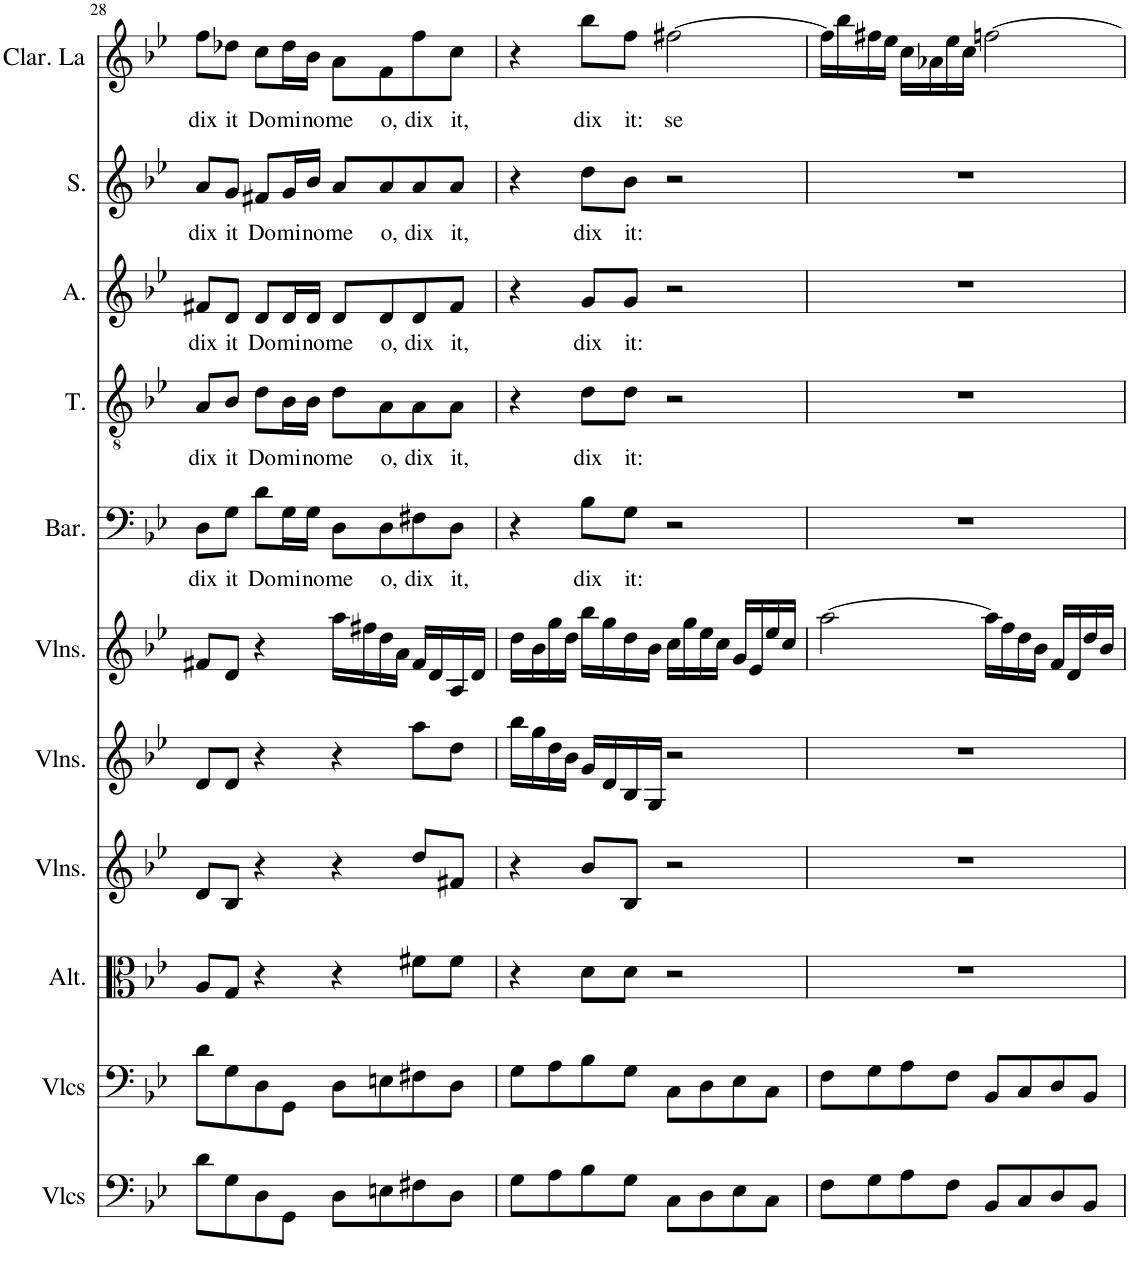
**kern	**kern	**kern	**kern	**kern	**kern	**kern	**text	**kern	**text	**kern	**text	**kern	**text	**kern	**text
*part11	*part10	*part9	*part8	*part7	*part6	*part5	*part5	*part4	*part4	*part3	*part3	*part2	*part2	*part1	*part1
*staff11	*staff10	*staff9	*staff8	*staff7	*staff6	*staff5	*staff5	*staff4	*staff4	*staff3	*staff3	*staff2	*staff2	*staff1	*staff1
*I"Violoncelles, Continuo	*I"Violoncelles, Violoncello	*I"Altos, Viola II	*I"Violons, Viola I	*I"Violons, Violin II	*I"Violons, Violin I	*I"Baryton, Bass	*	*I"Ténor, Tenor	*	*I"Alto, Alto	*	*I"Soprano, Soprano II	*	*I"Clarinette en La, Soprano I	*
*I'Vlcs	*I'Vlcs	*I'Alt.	*I'Vlns.	*I'Vlns.	*I'Vlns.	*I'Bar.	*	*I'T.	*	*I'A.	*	*I'S.	*	*I'Clar. La	*
!!LO:PB:g=z
*clefF4	*clefF4	*clefC3	*clefG2	*clefG2	*clefG2	*clefF4	*	*clefGv2	*	*clefG2	*	*clefG2	*	*clefG2	*
*	*	*	*	*	*	*	*	*	*	*	*	*	*	*Trd2c3	*
*k[b-e-]	*k[b-e-]	*k[b-e-]	*k[b-e-]	*k[b-e-]	*k[b-e-]	*k[b-e-]	*	*k[b-e-]	*	*k[b-e-]	*	*k[b-e-]	*	*k[b-e-]	*
*M4/4	*M4/4	*M4/4	*M4/4	*M4/4	*M4/4	*M4/4	*	*M4/4	*	*M4/4	*	*M4/4	*	*M4/4	*
=28	=28	=28	=28	=28	=28	=28	=28	=28	=28	=28	=28	=28	=28	=28	=28
!	!	!	!	!	!	!	!LO:LY:b	!	!LO:LY:b	!	!LO:LY:b	!	!LO:LY:b	!	!LO:LY:b
8d\L	8d\L	8A/L	8d/L	8d/L	8f#X/L	8D\L	dix	8A/L	dix	8f#X/L	dix	8a/L	dix	8ff\L	dix
!	!	!	!	!	!	!	!LO:LY:b	!	!LO:LY:b	!	!LO:LY:b	!	!LO:LY:b	!	!LO:LY:b
8G\	8G\	8G/J	8B-/J	8d/J	8d/J	8G\J	it	8B-/J	it	8d/J	it	8g/J	it	8dd-X\J	it
!	!	!	!	!	!	!	!LO:LY:b	!	!LO:LY:b	!	!LO:LY:b	!	!LO:LY:b	!	!LO:LY:b
8D\	8D\	4r	4r	4r	4r	8d\L	Do	8d\L	Do	8d/L	Do	8f#X/L	Do	8cc\L	Do
!	!	!	!	!	!	!	!LO:LY:b	!	!LO:LY:b	!	!LO:LY:b	!	!LO:LY:b	!	!LO:LY:b
8GG\J	8GG\J	.	.	.	.	16G\L	mi	16B-\L	mi	16d/L	mi	16g/L	mi	16dd-\L	mi
!	!	!	!	!	!	!	!LO:LY:b	!	!LO:LY:b	!	!LO:LY:b	!	!LO:LY:b	!	!LO:LY:b
.	.	.	.	.	.	16G\JJ	no	16B-\JJ	no	16d/JJ	no	16b-/JJ	no	16b-\JJ	no
!	!	!	!	!	!	!	!LO:LY:b	!	!LO:LY:b	!	!LO:LY:b	!	!LO:LY:b	!	!LO:LY:b
8D\L	8D\L	4r	4r	4r	16aa\LL	8D\L	me	8d\L	me	8d/L	me	8a/L	me	8a\L	me
.	.	.	.	.	16ff#X\	.	.	.	.	.	.	.	.	.	.
!	!	!	!	!	!	!	!LO:LY:b	!	!LO:LY:b	!	!LO:LY:b	!	!LO:LY:b	!	!LO:LY:b
8En\	8En\	.	.	.	16dd\	8D\	o,	8A\	o,	8d/	o,	8a/	o,	8f\	o,
.	.	.	.	.	16a\JJ	.	.	.	.	.	.	.	.	.	.
!	!	!	!	!	!	!	!LO:LY:b	!	!LO:LY:b	!	!LO:LY:b	!	!LO:LY:b	!	!LO:LY:b
8F#X\	8F#X\	8f#X\L	8dd/L	8aa\L	16f#/LL	8F#X\	dix	8A\	dix	8d/	dix	8a/	dix	8ff\	dix
.	.	.	.	.	16d/	.	.	.	.	.	.	.	.	.	.
!	!	!	!	!	!	!	!LO:LY:b	!	!LO:LY:b	!	!LO:LY:b	!	!LO:LY:b	!	!LO:LY:b
8D\J	8D\J	8f#\J	8f#X/J	8dd\J	16A/	8D\J	it,	8A\J	it,	8f#/J	it,	8a/J	it,	8cc\J	it,
.	.	.	.	.	16d/JJ	.	.	.	.	.	.	.	.	.	.
=29	=29	=29	=29	=29	=29	=29	=29	=29	=29	=29	=29	=29	=29	=29	=29
8G\L	8G\L	4r	4r	16bb-\LL	16dd\LL	4r	.	4r	.	4r	.	4r	.	4r	.
.	.	.	.	16gg\	16b-\	.	.	.	.	.	.	.	.	.	.
8A\	8A\	.	.	16dd\	16gg\	.	.	.	.	.	.	.	.	.	.
.	.	.	.	16b-\JJ	16dd\JJ	.	.	.	.	.	.	.	.	.	.
!	!	!	!	!	!	!	!LO:LY:b	!	!LO:LY:b	!	!LO:LY:b	!	!LO:LY:b	!	!LO:LY:b
8B-\	8B-\	8d\L	8b-/L	16g/LL	16bb-\LL	8B-\L	dix	8d\L	dix	8g/L	dix	8dd\L	dix	8bb-\L	dix
.	.	.	.	16d/	16gg\	.	.	.	.	.	.	.	.	.	.
!	!	!	!	!	!	!	!LO:LY:b	!	!LO:LY:b	!	!LO:LY:b	!	!LO:LY:b	!	!LO:LY:b
8G\J	8G\J	8d\J	8B-/J	16B-/	16dd\	8G\J	it:	8d\J	it:	8g/J	it:	8b-\J	it:	8ff\J	it:
.	.	.	.	16G/JJ	16b-\JJ	.	.	.	.	.	.	.	.	.	.
!	!	!	!	!	!	!	!	!	!	!	!	!	!	!	!LO:LY:b
8C\L	8C\L	2r	2r	2r	16cc\LL	2r	.	2r	.	2r	.	2r	.	[2ff#X\	se
.	.	.	.	.	16gg\	.	.	.	.	.	.	.	.	.	.
8D\	8D\	.	.	.	16ee-\	.	.	.	.	.	.	.	.	.	.
.	.	.	.	.	16cc\JJ	.	.	.	.	.	.	.	.	.	.
8E-\	8E-\	.	.	.	16g/LL	.	.	.	.	.	.	.	.	.	.
.	.	.	.	.	16e-/	.	.	.	.	.	.	.	.	.	.
8C\J	8C\J	.	.	.	16ee-/	.	.	.	.	.	.	.	.	.	.
.	.	.	.	.	16cc/JJ	.	.	.	.	.	.	.	.	.	.
=30	=30	=30	=30	=30	=30	=30	=30	=30	=30	=30	=30	=30	=30	=30	=30
8F\L	8F\L	1r	1r	1r	[2aa\	1r	.	1r	.	1r	.	1r	.	16ff#\LL]	.
.	.	.	.	.	.	.	.	.	.	.	.	.	.	16bb-\	.
8G\	8G\	.	.	.	.	.	.	.	.	.	.	.	.	16ff#X\	.
.	.	.	.	.	.	.	.	.	.	.	.	.	.	16ee-\JJ	.
8A\	8A\	.	.	.	.	.	.	.	.	.	.	.	.	16cc\LL	.
.	.	.	.	.	.	.	.	.	.	.	.	.	.	16a-X\	.
8F\J	8F\J	.	.	.	.	.	.	.	.	.	.	.	.	16ee-\	.
.	.	.	.	.	.	.	.	.	.	.	.	.	.	16cc\JJ	.
8BB-/L	8BB-/L	.	.	.	16aa\LL]	.	.	.	.	.	.	.	.	[2ffn\	.
.	.	.	.	.	16ff\	.	.	.	.	.	.	.	.	.	.
8C/	8C/	.	.	.	16dd\	.	.	.	.	.	.	.	.	.	.
.	.	.	.	.	16b-\JJ	.	.	.	.	.	.	.	.	.	.
8D/	8D/	.	.	.	16f/LL	.	.	.	.	.	.	.	.	.	.
.	.	.	.	.	16d/	.	.	.	.	.	.	.	.	.	.
8BB-/J	8BB-/J	.	.	.	16dd/	.	.	.	.	.	.	.	.	.	.
.	.	.	.	.	16b-/JJ	.	.	.	.	.	.	.	.	.	.
=	=	=	=	=	=	=	=	=	=	=	=	=	=	=	=
*-	*-	*-	*-	*-	*-	*-	*-	*-	*-	*-	*-	*-	*-	*-	*-
